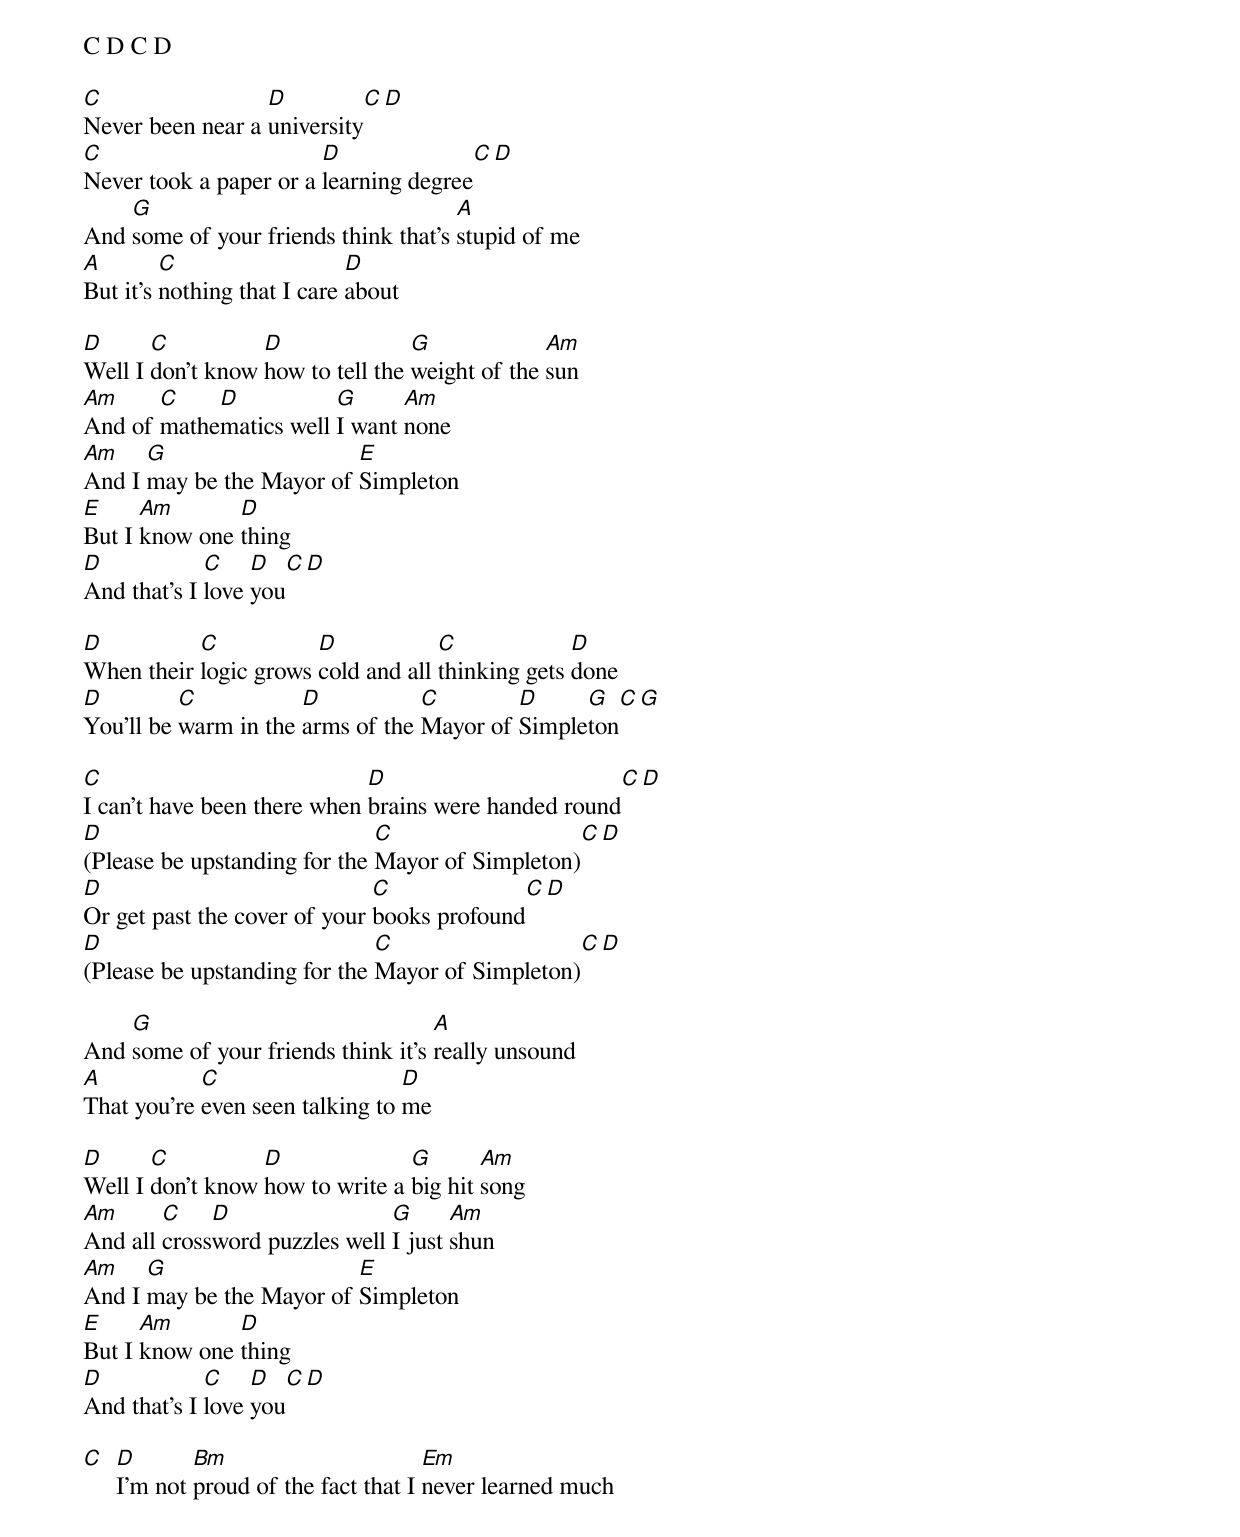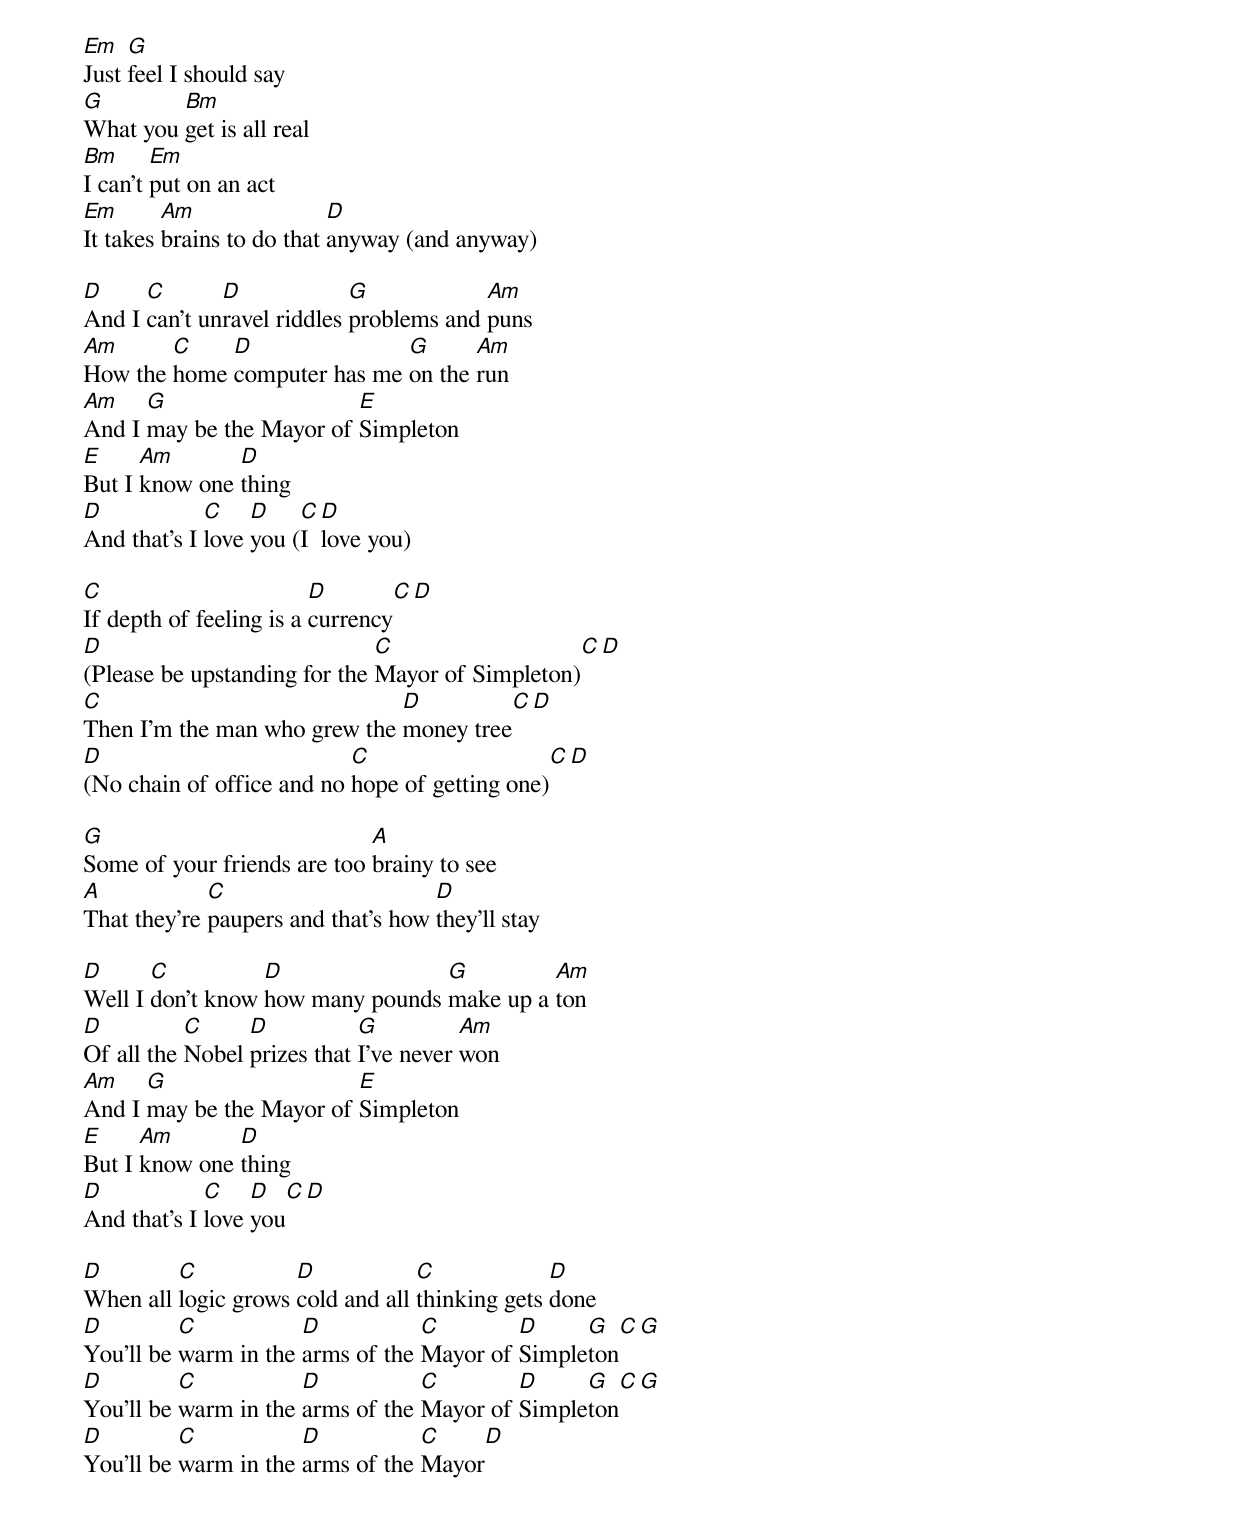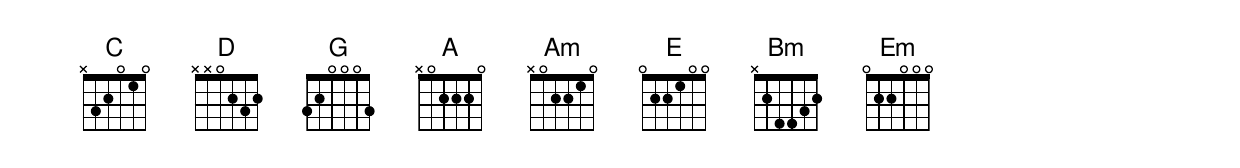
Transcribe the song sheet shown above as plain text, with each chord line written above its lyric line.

C D C D

C                 D         C D
Never been near a university
C                       D              C D
Never took a paper or a learning degree
    G                                 A
And some of your friends think that's stupid of me
A        C                   D
But it's nothing that I care about

D      C          D               G             Am
Well I don't know how to tell the weight of the sun
Am     C    D           G      Am
And of mathematics well I want none
Am    G                   E
And I may be the Mayor of Simpleton
E     Am       D
But I know one thing
D            C    D   C D
And that's I love you

D          C           D            C             D
When their logic grows cold and all thinking gets done
D         C           D           C        D     G   C G
You'll be warm in the arms of the Mayor of Simpleton

C                            D                       C D
I can't have been there when brains were handed round
D                             C                  C D
(Please be upstanding for the Mayor of Simpleton)
D                             C             C D
Or get past the cover of your books profound
D                             C                  C D
(Please be upstanding for the Mayor of Simpleton)

    G                               A
And some of your friends think it's really unsound
A           C                    D
That you're even seen talking to me

D      C          D              G       Am
Well I don't know how to write a big hit song
Am      C    D                 G      Am
And all crossword puzzles well I just shun
Am    G                   E
And I may be the Mayor of Simpleton
E     Am       D
But I know one thing
D            C    D   C D
And that's I love you

C D       Bm                       Em
  I'm not proud of the fact that I never learned much
Em   G
Just feel I should say
G        Bm
What you get is all real
Bm      Em
I can't put on an act
Em       Am                D
It takes brains to do that anyway (and anyway)

D     C       D             G            Am
And I can't unravel riddles problems and puns
Am      C    D               G      Am
How the home computer has me on the run
Am    G                   E
And I may be the Mayor of Simpleton
E     Am       D
But I know one thing
D            C    D    C D
And that's I love you (I love you)

C                        D       C D
If depth of feeling is a currency
D                             C                  C D
(Please be upstanding for the Mayor of Simpleton)
C                             D         C D
Then I'm the man who grew the money tree
D                          C                   C D
(No chain of office and no hope of getting one)

G                            A
Some of your friends are too brainy to see
A            C                      D
That they're paupers and that's how they'll stay

D      C          D               G         Am
Well I don't know how many pounds make up a ton
D          C     D           G          Am
Of all the Nobel prizes that I've never won
Am    G                   E
And I may be the Mayor of Simpleton
E     Am       D
But I know one thing
D            C    D   C D
And that's I love you

D        C           D            C             D
When all logic grows cold and all thinking gets done
D         C           D           C        D     G   C G
You'll be warm in the arms of the Mayor of Simpleton
D         C           D           C        D     G   C G
You'll be warm in the arms of the Mayor of Simpleton
D         C           D           C     D
You'll be warm in the arms of the Mayor
